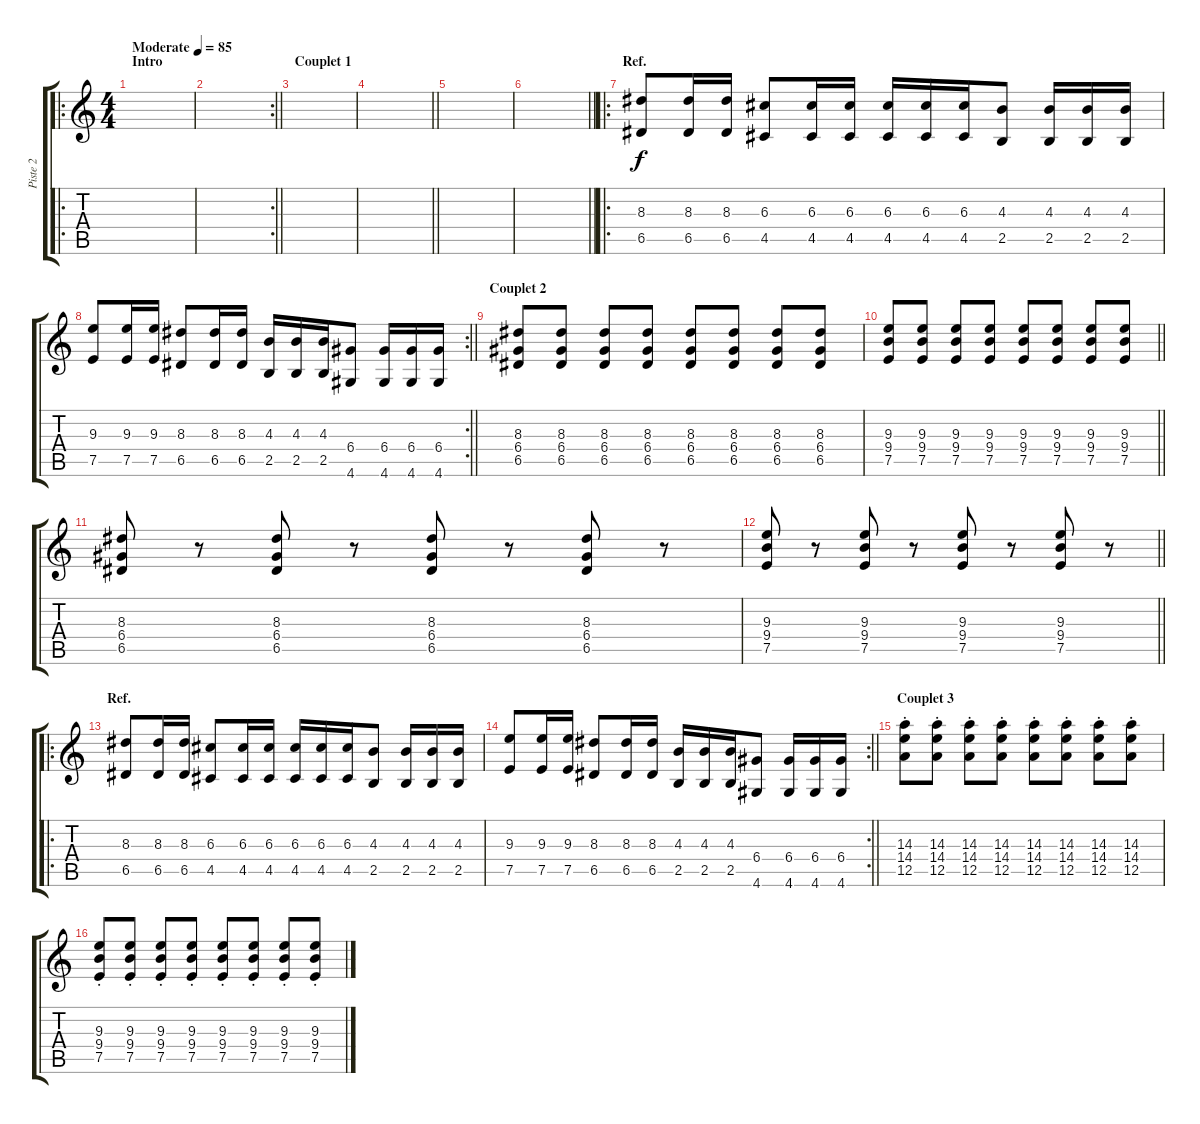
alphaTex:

\track ("Piste 2" "Piste 2") {instrument electricguitarclean}
\staff {score tabs}
\tuning (E4 B3 G3 D3 A2 E2) {hide}
\ro
\ts (4 4)
\section ("" "Intro")
\tempo (85 "Moderate")
\clef g2
\ks c
|
\rc 2
\barLineRight lightlight
|
\section ("" "Couplet 1")
|
\barLineRight lightlight
|
|
\barLineRight lightlight
|
\ro
\section ("" "Ref.")
(8.3 6.5).8{instrument overdrivenguitar} (8.3 6.5).16 (8.3 6.5).16 (6.3 4.5).8 (6.3 4.5).16 (6.3 4.5).16 (6.3 4.5).16 (6.3 4.5).16 (6.3 4.5).16 (4.3 2.5).8 (4.3 2.5).16 (4.3 2.5).16 (4.3 2.5).16 |
\rc 2
\barLineRight lightlight
(9.3 7.5).8 (9.3 7.5).16 (9.3 7.5).16 (8.3 6.5).8 (8.3 6.5).16 (8.3 6.5).16 (4.3 2.5).16 (4.3 2.5).16 (4.3 2.5).16 (6.4 4.6).8 (6.4 4.6).16 (6.4 4.6).16 (6.4 4.6).16 |
\section ("" "Couplet 2")
(8.3 6.4 6.5).8{volume 7 instrument electricguitarclean} (8.3 6.4 6.5).8 (8.3 6.4 6.5).8 (8.3 6.4 6.5).8 (8.3 6.4 6.5).8 (8.3 6.4 6.5).8 (8.3 6.4 6.5).8 (8.3 6.4 6.5).8 |
\barLineRight lightlight
(9.3 9.4 7.5).8 (9.3 9.4 7.5).8 (9.3 9.4 7.5).8 (9.3 9.4 7.5).8 (9.3 9.4 7.5).8 (9.3 9.4 7.5).8 (9.3 9.4 7.5).8 (9.3 9.4 7.5).8 |
(8.3 6.4 6.5).8 r.8 (8.3 6.4 6.5).8 r.8 (8.3 6.4 6.5).8 r.8 (8.3 6.4 6.5).8 r.8 |
\barLineRight lightlight
(9.3 9.4 7.5).8 r.8 (9.3 9.4 7.5).8 r.8 (9.3 9.4 7.5).8 r.8 (9.3 9.4 7.5).8 r.8 |
\ro
\section ("" "Ref.")
(8.3 6.5).8{instrument overdrivenguitar} (8.3 6.5).16 (8.3 6.5).16 (6.3 4.5).8 (6.3 4.5).16 (6.3 4.5).16 (6.3 4.5).16 (6.3 4.5).16 (6.3 4.5).16 (4.3 2.5).8 (4.3 2.5).16 (4.3 2.5).16 (4.3 2.5).16 |
\rc 2
\barLineRight lightlight
(9.3 7.5).8 (9.3 7.5).16 (9.3 7.5).16 (8.3 6.5).8 (8.3 6.5).16 (8.3 6.5).16 (4.3 2.5).16 (4.3 2.5).16 (4.3 2.5).16 (6.4 4.6).8 (6.4 4.6).16 (6.4 4.6).16 (6.4 4.6).16 |
\section ("" "Couplet 3")
(14.3{st} 14.4{st} 12.5{st}).8{volume 13 instrument electricguitarclean} (14.3{st} 14.4{st} 12.5{st}).8 (14.3{st} 14.4{st} 12.5{st}).8 (14.3{st} 14.4{st} 12.5{st}).8 (14.3{st} 14.4{st} 12.5{st}).8 (14.3{st} 14.4{st} 12.5{st}).8 (14.3{st} 14.4{st} 12.5{st}).8 (14.3{st} 14.4{st} 12.5{st}).8 |
(9.3{st} 9.4{st} 7.5{st}).8 (9.3{st} 9.4{st} 7.5{st}).8 (9.3{st} 9.4{st} 7.5{st}).8 (9.3{st} 9.4{st} 7.5{st}).8 (9.3{st} 9.4{st} 7.5{st}).8 (9.3{st} 9.4{st} 7.5{st}).8 (9.3{st} 9.4{st} 7.5{st}).8 (9.3{st} 9.4{st} 7.5{st}).8
